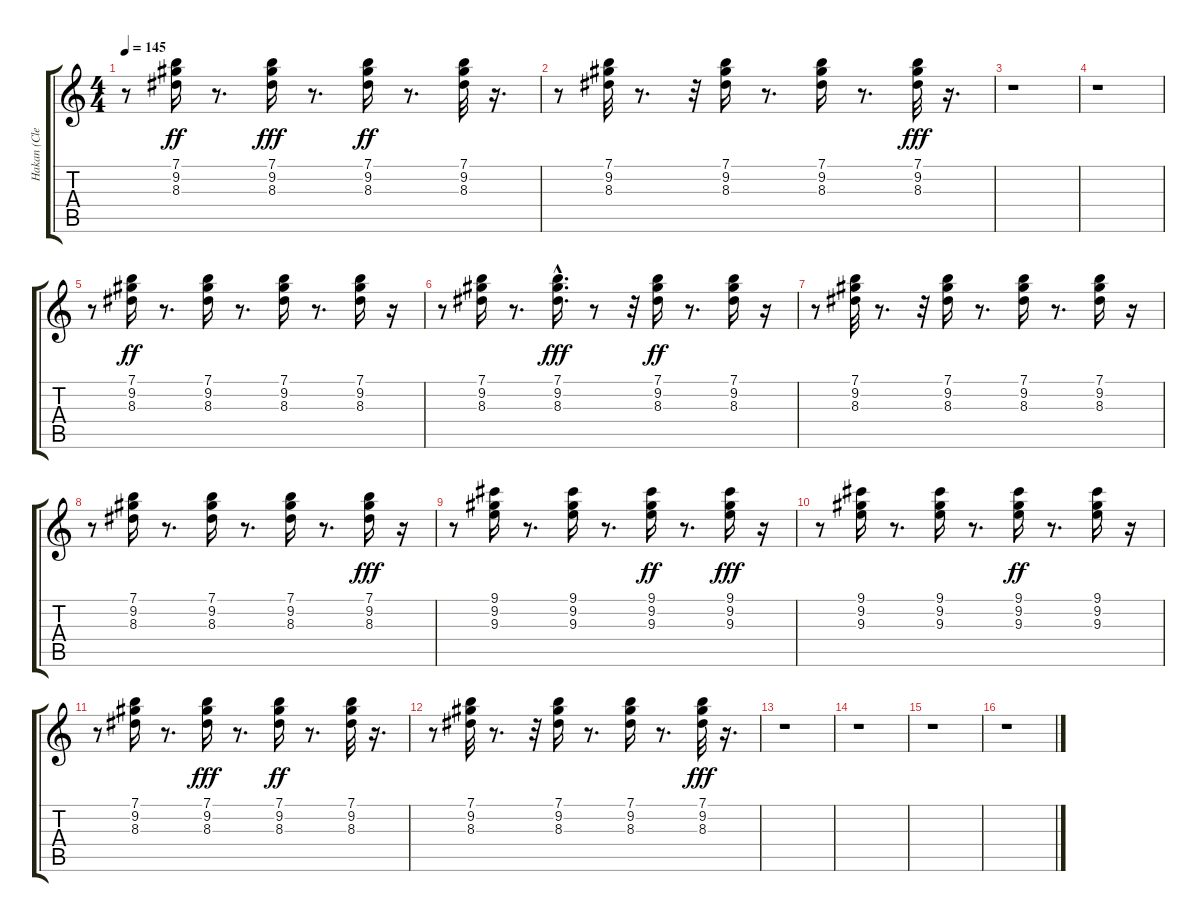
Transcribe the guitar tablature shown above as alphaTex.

\track ("Hakan (Clean Tone Rhytm Gitar)" "Hakan (Cle") {instrument electricguitarclean}
\staff {score tabs}
\tuning (E4 B3 G3 D3 A2 E2) {hide}
\ts (4 4)
\tempo 145
\clef g2
\ks c
r.8{dy ff} (7.1 9.2 8.3).16 r.8{d} (7.1 9.2 8.3).16{dy fff} r.8{d} (7.1 9.2 8.3).16{dy ff} r.8{d} (7.1 9.2 8.3).32 r.16{d} |
r.8 (7.1 9.2 8.3).32 r.8{d} r.32 (7.1 9.2 8.3).16 r.8{d} (7.1 9.2 8.3).16 r.8{d} (7.1 9.2 8.3).32{dy fff} r.16{d} |
r.1 |
r.1 |
r.8 (7.1 9.2 8.3).16{dy ff} r.8{d} (7.1 9.2 8.3).16 r.8{d} (7.1 9.2 8.3).16 r.8{d} (7.1 9.2 8.3).16 r.16 |
r.8 (7.1 9.2 8.3).16 r.8{d} (7.1{hac} 9.2 8.3{hac}).16{d dy fff} r.8 r.32 (7.1 9.2 8.3).16{dy ff} r.8{d} (7.1 9.2 8.3).16 r.16 |
r.8 (7.1 9.2 8.3).32 r.8{d} r.32 (7.1 9.2 8.3).16 r.8{d} (7.1 9.2 8.3).16 r.8{d} (7.1 9.2 8.3).16 r.16 |
r.8 (7.1 9.2 8.3).16 r.8{d} (7.1 9.2 8.3).16 r.8{d} (7.1 9.2 8.3).16 r.8{d} (7.1 9.2 8.3).16{dy fff} r.16 |
r.8 (9.1 9.2 9.3).16 r.8{d} (9.1 9.2 9.3).16 r.8{d} (9.1 9.2 9.3).16{dy ff} r.8{d} (9.1 9.2 9.3).16{dy fff} r.16 |
r.8 (9.1 9.2 9.3).16 r.8{d} (9.1 9.2 9.3).16 r.8{d} (9.1 9.2 9.3).16{dy ff} r.8{d} (9.1 9.2 9.3).16 r.16 |
r.8 (7.1 9.2 8.3).16 r.8{d} (7.1 9.2 8.3).16{dy fff} r.8{d} (7.1 9.2 8.3).16{dy ff} r.8{d} (7.1 9.2 8.3).32 r.16{d} |
r.8 (7.1 9.2 8.3).32 r.8{d} r.32 (7.1 9.2 8.3).16 r.8{d} (7.1 9.2 8.3).16 r.8{d} (7.1 9.2 8.3).32{dy fff} r.16{d} |
r.1 |
r.1 |
r.1 |
r.1
